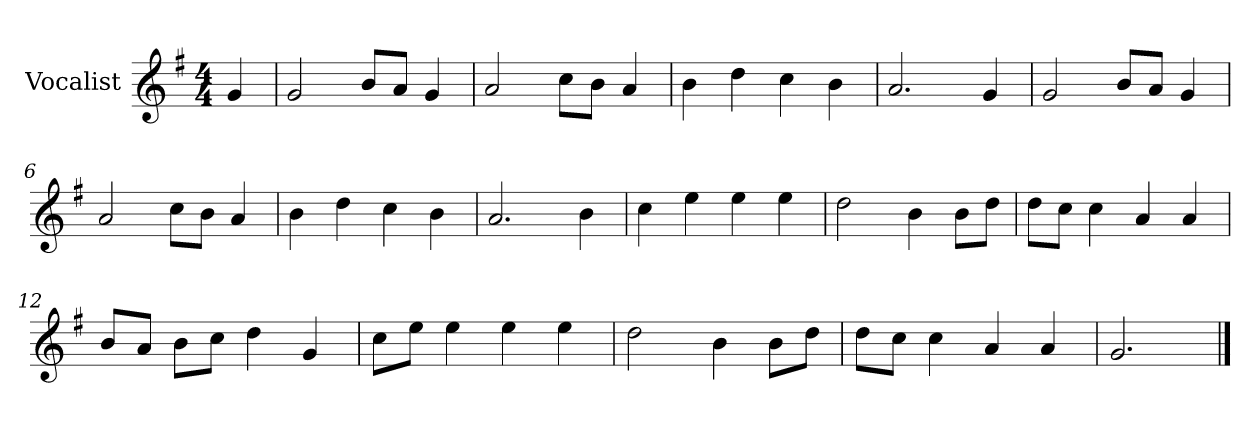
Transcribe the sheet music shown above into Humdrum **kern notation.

**kern
*part1
*staff1
*I"Vocalist
*k[f#]
*G:
*M4/4
=
4g
=1
2g
8bL
8aJ
4g
=2
2a
8ccL
8bJ
4a
=3
4b
4dd
4cc
4b
=4
2.a
4g
=5
2g
8bL
8aJ
4g
=6
2a
8ccL
8bJ
4a
=7
4b
4dd
4cc
4b
=8
2.a
4b
=9
4cc
4ee
4ee
4ee
=10
2dd
4b
8bL
8ddJ
=11
8ddL
8ccJ
4cc
4a
4a
=12
8bL
8aJ
8bL
8ccJ
4dd
4g
=13
8ccL
8eeJ
4ee
4ee
4ee
=14
2dd
4b
8bL
8ddJ
=15
8ddL
8ccJ
4cc
4a
4a
=16
2.g
==
*-
